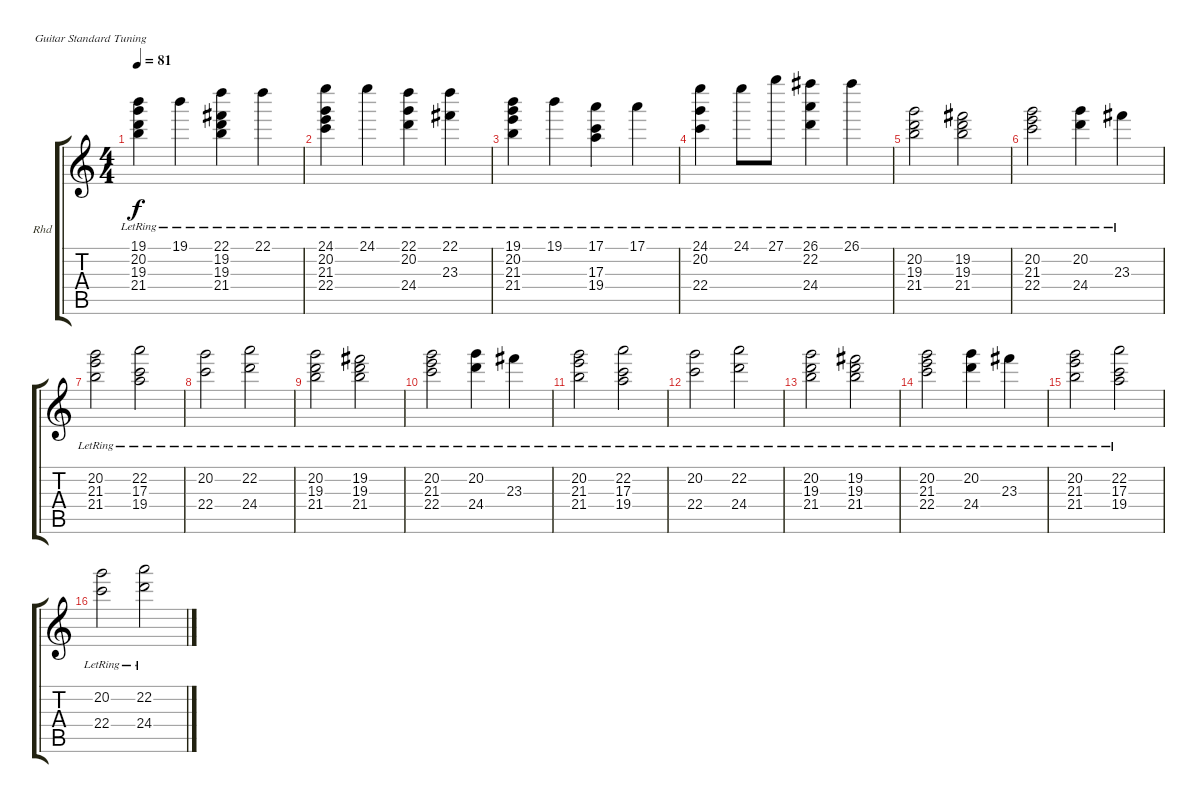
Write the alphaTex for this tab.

\defaultSystemsLayout 4
\bracketExtendMode groupsimilarinstruments
\firstSystemTrackNameOrientation horizontal
\otherSystemsTrackNameOrientation horizontal
\track ("Rhodes" "Rhd") {instrument acousticguitarnylon}
\staff {score tabs}
\tuning (E4 B3 G3 D3 A2 E2)
\ts (4 4)
\tempo 81
\clef g2
\ks c
(21.4{lr} 19.3{lr} 20.2{lr} 19.1{lr}).4{dy f instrument acousticguitarnylon} 19.1{lr}.4 (21.4{lr} 19.3{lr} 19.2{lr} 22.1{lr}).4 22.1{lr}.4 |
(22.4{lr} 24.1{lr} 20.2{lr} 21.3{lr}).4 24.1{lr}.4 (24.4{lr} 20.2{lr} 22.1{lr}).4 (22.1{lr} 23.3{lr}).4 |
(21.4{lr} 21.3{lr} 20.2{lr} 19.1{lr}).4 19.1{lr}.4 (17.1{lr} 17.3{lr} 19.4{lr}).4 17.1{lr}.4 |
(22.4{lr} 20.2{lr} 24.1{lr}).4 24.1{lr}.8 27.1{lr}.8 (24.4{lr} 22.2{lr} 26.1{lr}).4 26.1{lr}.4 |
(21.4{lr} 19.3{lr} 20.2{lr}).2 (19.2{lr} 19.3{lr} 21.4{lr}).2 |
(22.4{lr} 20.2{lr} 21.3{lr}).2 (20.2{lr} 24.4{lr}).4 23.3{lr}.4 |
(20.2{lr} 21.3{lr} 21.4{lr}).2 (22.2{lr} 17.3{lr} 19.4{lr}).2 |
(22.4{lr} 20.2{lr}).2 (22.2{lr} 24.4{lr}).2 |
(21.4{lr} 19.3{lr} 20.2{lr}).2 (19.2{lr} 19.3{lr} 21.4{lr}).2 |
(22.4{lr} 20.2{lr} 21.3{lr}).2 (20.2{lr} 24.4{lr}).4 23.3{lr}.4 |
(20.2{lr} 21.3{lr} 21.4{lr}).2 (22.2{lr} 17.3{lr} 19.4{lr}).2 |
(22.4{lr} 20.2{lr}).2 (22.2{lr} 24.4{lr}).2 |
(21.4{lr} 19.3{lr} 20.2{lr}).2 (19.2{lr} 19.3{lr} 21.4{lr}).2 |
(22.4{lr} 20.2{lr} 21.3{lr}).2 (20.2{lr} 24.4{lr}).4 23.3{lr}.4 |
(20.2{lr} 21.3{lr} 21.4{lr}).2 (22.2{lr} 17.3{lr} 19.4{lr}).2 |
(22.4{lr} 20.2{lr}).2 (22.2{lr} 24.4{lr}).2
